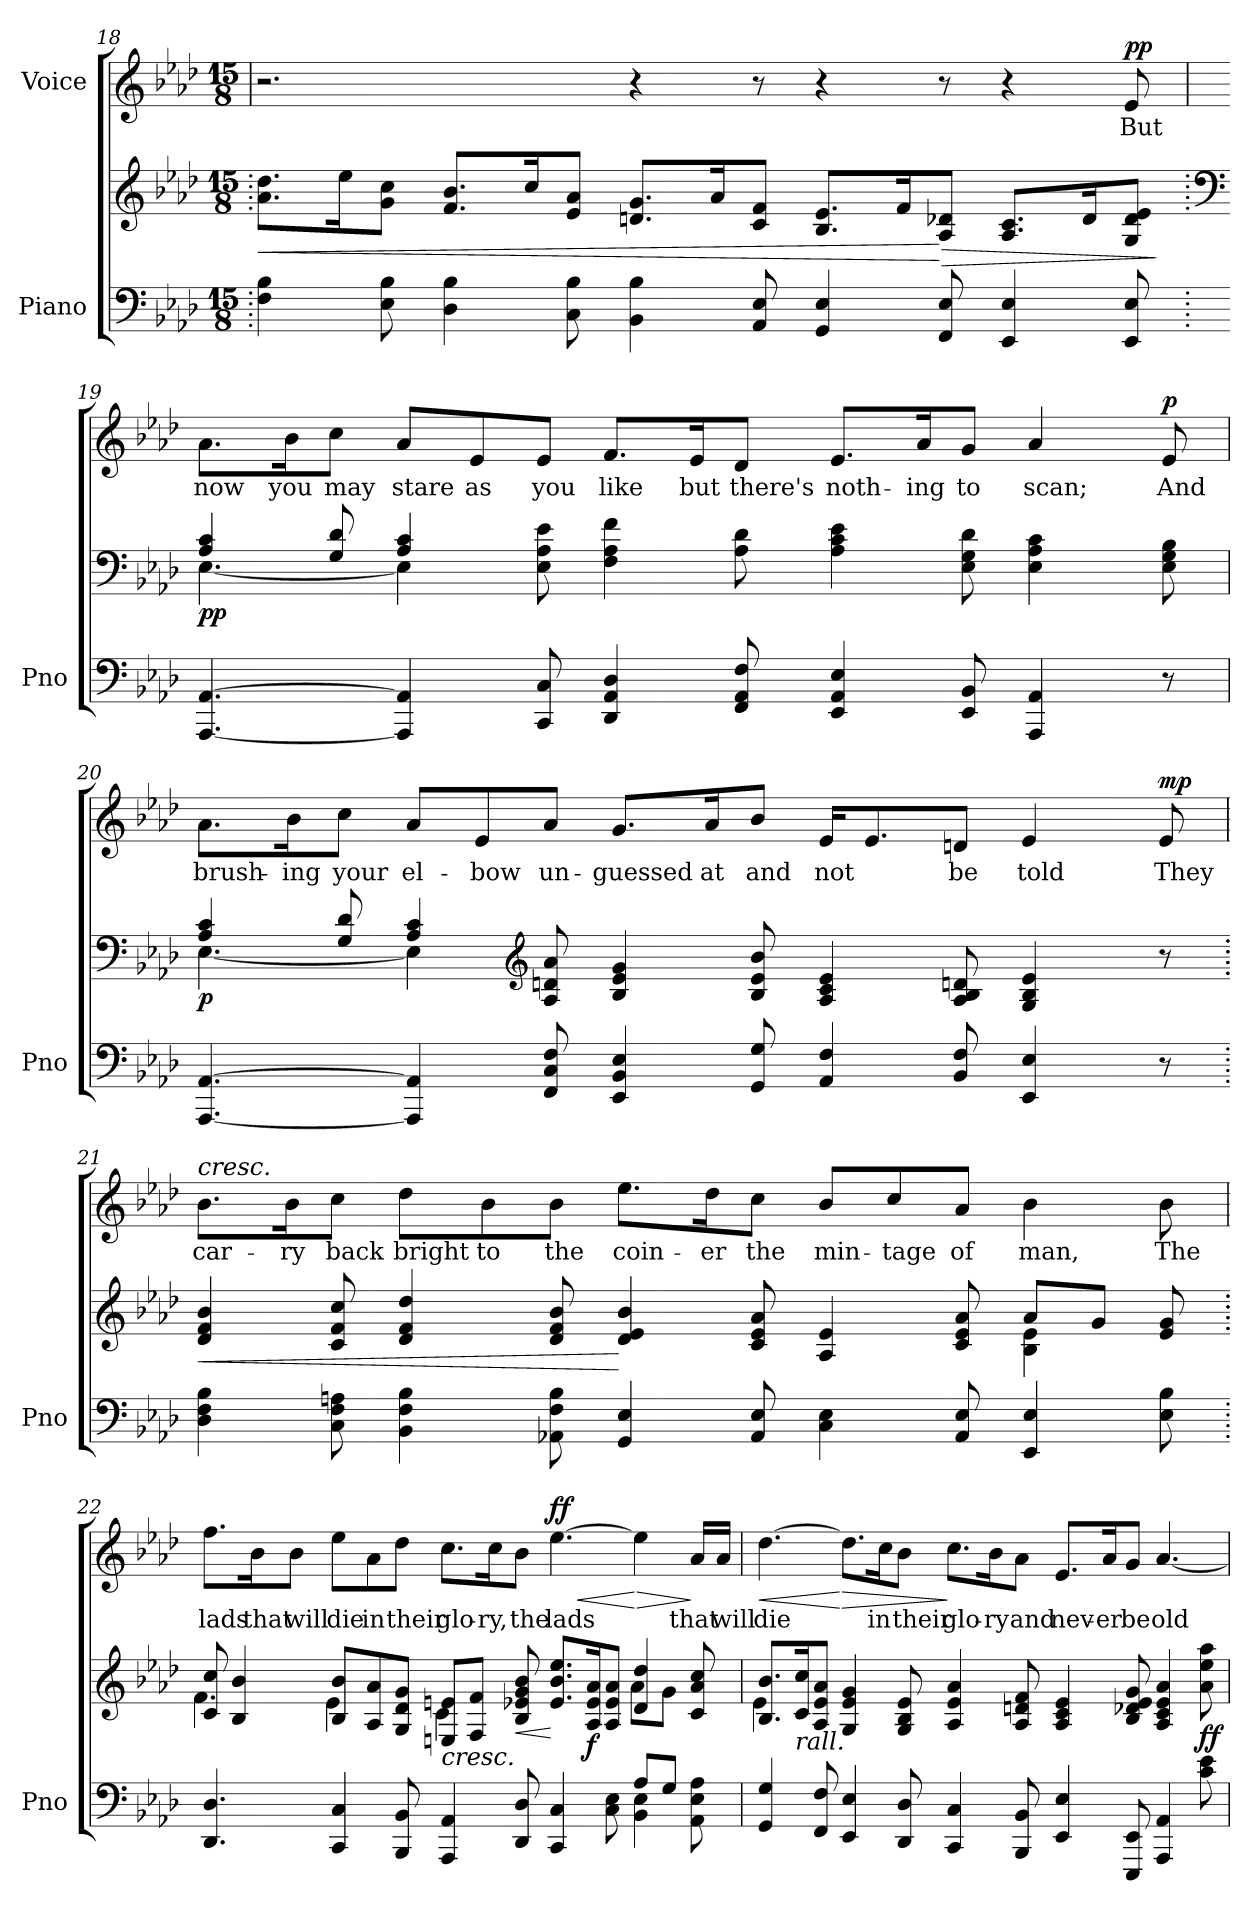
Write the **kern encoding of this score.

**kern	**kern	**dynam	**kern	**text	**dynam
*part2	*part2	*part2	*part1	*part1	*part1
*staff3	*staff2	*staff2/3	*staff1	*staff1	*staff1
*I"Piano	*	*	*I"Voice	*	*
*I'Pno	*	*	*	*	*
!!LO:LB:g=z
*clefF4	*clefG2	*	*clefG2	*	*
*k[b-e-a-d-]	*k[b-e-a-d-]	*	*k[b-e-a-d-]	*	*
*M15/8	*M15/8	*	*M15/8	*	*
=18.	=18.	=18	=18	=18	=18
!	!	!LO:HP:b	!	!	!
4F\ 4B-\	8.a-\ 8.dd-\L	<	2.r	.	.
.	16ee-\K	.	.	.	.
8E-\ 8B-\	8g\ 8cc\J	.	.	.	.
4D-\ 4B-\	8.f/ 8.b-/L	.	.	.	.
.	16cc/K	.	.	.	.
8C\ 8B-\	8e-/ 8a-/J	.	.	.	.
4BB-\ 4B-\	8.dn/ 8.g/L	.	4r	.	.
.	16a-/K	.	.	.	.
8AA-/ 8E-/	8c/ 8f/J	.	8r	.	.
4GG/ 4E-/	8.B-/ 8.e-/L	.	4r	.	.
.	16f/K	.	.	.	.
!	!	!LO:HP:n=1:b	!	!	!
8FF/ 8E-/	8A-/ 8d-X/J	[ >	8r	.	.
*	*	*	*MM104	*	*
4EE-/ 4E-/	8.A-/ 8.c/L	.	4r	.	.
.	16d-/K	.	.	.	.
!	!	!	!	!LO:LY:b	!LO:DY:a
8EE-/ 8E-/	8G/ 8d-/ 8e-/J	.	8e-/	But	pp
.	.	]	.	.	.
!!LO:LB:g=z
=19.	=19.	=19	=19	=19	=19
*	*clefF4	*	*	*	*
*	*^	*	*	*	*
!	!	!	!LO:DY:b	!	!LO:LY:b	!
[4.AAA-/ [4.AA-/	4A-/ 4c/	[4.E-\	pp	8.a-\L	now	.
!	!	!	!	!	!LO:LY:b	!
.	.	.	.	16b-\K	you	.
!	!	!	!	!	!LO:LY:b	!
.	8G/ 8d-/	.	.	8cc\J	may	.
!	!	!	!	!	!LO:LY:b	!
4AAA-/] 4AA-/]	4A-/ 4c/	4E-\]	.	8a-/L	stare	.
!	!	!	!	!	!LO:LY:b	!
.	.	.	.	8e-/	as	.
!	!	!	!	!	!LO:LY:b	!
8CC/ 8C/	8E-\ 8A-\ 8e-\	1ryy	.	8e-/J	you	.
!	!	!	!	!	!LO:LY:b	!
4DD-/ 4AA-/ 4D-/	4F\ 4A-\ 4f\	.	.	8.f/L	like	.
!	!	!	!	!	!LO:LY:b	!
.	.	.	.	16e-/K	but	.
!	!	!	!	!	!LO:LY:b	!
8FF/ 8AA-/ 8F/	8A-\ 8d-\	.	.	8d-/J	there's	.
!	!	!	!	!	!LO:LY:b	!
4EE-/ 4AA-/ 4E-/	4A-\ 4c\ 4e-\	.	.	8.e-/L	noth-	.
!	!	!	!	!	!LO:LY:b	!
.	.	.	.	16a-/K	-ing	.
!	!	!	!	!	!LO:LY:b	!
8EE-/ 8BB-/	8E-\ 8G\ 8d-\	.	.	8g/J	to	.
!	!	!	!	!	!LO:LY:b	!
4AAA-/ 4AA-/	4E-\ 4A-\ 4c\	.	.	4a-/	scan;	.
.	.	4ryy	.	.	.	.
!	!	!	!	!	!LO:LY:b	!LO:DY:a
8r	8E-\ 8G\ 8B-\	.	.	8e-/	And	p
!!LO:LB:g=z
=20	=20	=20	=20	=20	=20	=20
!	!	!	!LO:DY:b	!	!LO:LY:b	!
[4.AAA-/ [4.AA-/	4A-/ 4c/	[4.E-\	p	8.a-\L	brush-	.
!	!	!	!	!	!LO:LY:b	!
.	.	.	.	16b-\K	-ing	.
!	!	!	!	!	!LO:LY:b	!
.	8G/ 8d-/	.	.	8cc\J	your	.
!	!	!	!	!	!LO:LY:b	!
4AAA-/] 4AA-/]	4A-/ 4c/	4E-\]	.	8a-/L	el-	.
!	!	!	!	!	!LO:LY:b	!
.	.	.	.	8e-/	-bow	.
*	*clefG2	*	*	*	*	*
!	!	!	!	!	!LO:LY:b	!
8FF/ 8C/ 8F/	8A-/ 8dn/ 8a-/	1ryy	.	8a-/J	un-	.
!	!	!	!	!	!LO:LY:b	!
4EE-/ 4BB-/ 4E-/	4B-/ 4e-/ 4g/	.	.	8.g/L	-guessed	.
!	!	!	!	!	!LO:LY:b	!
.	.	.	.	16a-/K	at	.
!	!	!	!	!	!LO:LY:b	!
8GG/ 8G/	8B-/ 8e-/ 8b-/	.	.	8b-/J	and	.
!	!	!	!	!	!LO:LY:b	!
4AA-/ 4F/	4A-/ 4c/ 4e-/	.	.	16e-/KL	not	.
.	.	.	.	8.e-/	.	.
!	!	!	!	!	!LO:LY:b	!
8BB-/ 8F/	8A-/ 8B-/ 8dn/	.	.	8dn/J	be	.
!	!	!	!	!	!LO:LY:b	!
4EE-/ 4E-/	4G/ 4B-/ 4e-/	.	.	4e-/	told	.
.	.	4ryy	.	.	.	.
!	!	!	!	!	!LO:LY:b	!LO:DY:a
8r	8r	.	.	8e-/	They	mp
!!LO:PB:g=z
=21.	=21.	=21.	=21	=21	=21	=21
!	!	!	!	!LO:TX:a:i:t=cresc.	!	!
!	!	!	!LO:HP:b	!	!LO:LY:b	!
4D-\ 4F\ 4B-\	4d-/ 4f/ 4b-/	1.ryy	<	8.b-\L	car-	.
!	!	!	!	!	!LO:LY:b	!
.	.	.	.	16b-\K	-ry	.
!	!	!	!	!	!LO:LY:b	!
8C\ 8F\ 8An\	8c/ 8f/ 8cc/	.	.	8cc\J	back	.
!	!	!	!	!	!LO:LY:b	!
4BB-\ 4F\ 4B-\	4d-/ 4f/ 4dd-/	.	.	8dd-\L	bright	.
!	!	!	!	!	!LO:LY:b	!
.	.	.	.	8b-\	to	.
!	!	!	!	!	!LO:LY:b	!
8AA-X\ 8F\ 8B-\	8d-/ 8f/ 8b-/	.	.	8b-\J	the	.
!	!	!	!	!	!LO:LY:b	!
4GG/ 4E-/	4d-/ 4e-/ 4b-/	.	[	8.ee-\L	coin-	.
!	!	!	!	!	!LO:LY:b	!
.	.	.	.	16dd-\K	-er	.
!	!	!	!	!	!LO:LY:b	!
8AA-/ 8E-/	8c/ 8e-/ 8a-/	.	.	8cc\J	the	.
!	!	!	!	!	!LO:LY:b	!
4C\ 4E-\	4A-/ 4e-/	.	.	8b-/L	min-	.
!	!	!	!	!	!LO:LY:b	!
.	.	.	.	8cc/	-tage	.
!	!	!	!	!	!LO:LY:b	!
8AA-/ 8E-/	8c/ 8e-/ 8a-/	.	.	8a-/J	of	.
*	*	*	*	*MM100	*	*
!	!	!	!	!	!LO:LY:b	!
4EE-/ 4E-/	8a-/L	4B-\ 4e-\	.	4b-\	man,	.
.	8g/J	.	.	.	.	.
!	!	!	!LO:DY:b	!	!LO:LY:b	!
!	!	!	!LO:DY:n=1:b	!	!	!LO:DY:a
!	!	!	!	!	!	!LO:DY:n=1:a
8E-\ 8B-\	8e-/ 8g/	8ryy	f other-dynamics	8b-\	The	f other-dynamics
!!LO:LB:g=z
=22.	=22.	=22.	=22	=22	=22	=22
*^	*	*	*	*	*	*
!	!	!	!	!	!	!LO:LY:b	!
4.DD-/ 4.D-/	1.ryy	8c/ 8cc/	4.f\	.	8.ff\L	lads	.
.	.	4B-/ 4b-/	.	.	.	.	.
!	!	!	!	!	!	!LO:LY:b	!
.	.	.	.	.	16b-\K	that	.
!	!	!	!	!	!	!LO:LY:b	!
.	.	.	.	.	8b-\J	will	.
!	!	!	!	!	!	!LO:LY:b	!
4CC/ 4C/	.	8B-/ 8b-/L	4e-\	.	8ee-\L	die	.
!	!	!	!	!	!	!LO:LY:b	!
.	.	8A-/ 8a-/	.	.	8a-\	in	.
!	!	!	!	!	!	!LO:LY:b	!
8BBB-/ 8BB-/	.	8G/ 8d-/ 8g/J	8ryy	.	8dd-\J	their	.
!	!	!	!	!LO:HP:b	!	!LO:LY:b	!
4AAA-/ 4AA-/	.	8En/ 8en/L	4c\	<	8.cc\L	glo-	.
.	.	8F/ 8f/J	.	.	.	.	.
!	!	!	!	!	!	!LO:LY:b	!
.	.	.	.	.	16cc\K	-ry,	.
!	!	!	!	!LO:HP:b	!	!LO:LY:b	!
8DD-/ 8D-/	.	8B-/ 8e-X/ 8g/ 8b-/	2ryy	<	8b-\J	the	.
!	!	!	!	!	!	!LO:LY:b	!LO:HP:b
!	!	!	!	!	!	!	!LO:DY:n=1:a
4CC/ 4C/	.	8.e-/ 8.b-/ 8.ee-/L	.	[	[4.ee-\	lads	< ff
!	!	!	!	!LO:DY:n=1:b	!	!	!
.	.	16A-/ 16e-/ 16a-/K	.	[ f	.	.	.
8C\ 8E-\	.	8A-/ 8e-/ 8a-/J	.	.	.	.	.
!	!	!	!	!	!	!	!LO:HP:n=1:b
8A-/L	4BB-\ 4E-\	4d-/ 4dd-/	8a-\L	.	4ee-\]	.	[ >
8G/J	.	.	8g\J	.	.	.	.
!	!	!	!	!	!	!LO:LY:b	!
8AA-\ 8E-\ 8A-\	8ryy	8c/ 8a-/ 8cc/	8ryy	.	16a-/LL	that	]
!	!	!	!	!	!	!LO:LY:b	!
.	.	.	.	.	16a-/JJ	will	.
*v	*v	*	*	*	*	*	*
!!LO:LB:g=z
=23	=23	=23	=23	=23	=23	=23
*	*	*	*	*MM96	*	*
!	!	!	!	!LO:TX:a:i:t=rall.	!	!
!	!	!	!	!	!LO:LY:b	!LO:HP:b
*	*	*	*	*^	*	*
4GG/ 4G/	8.B-/ 8.b-/L	4e-\	.	[4.dd-\	1..ryy	die	<
!	!LO:TX:b:i:t=rall.	!	!	!	!	!	!
.	16c/ 16cc/K	.	.	.	.	.	.
8FF/ 8F/	8A-/ 8e-/ 8a-/J	1ryy	.	.	.	.	.
!	!	!	!	!	!	!	!LO:HP:n=1:b
4EE-/ 4E-/	4G/ 4e-/ 4g/	.	.	8.dd-\L]	.	.	[ >
!	!	!	!	!	!	!LO:LY:b	!
.	.	.	.	16cc\K	.	in	.
!	!	!	!	!	!	!LO:LY:b	!
8DD-/ 8D-/	8G/ 8B-/ 8e-/	.	.	8b-\J	.	their	.
!	!	!	!	!	!	!LO:LY:b	!
4CC/ 4C/	4A-/ 4e-/ 4a-/	.	.	8.cc\L	.	glo-	]
!	!	!	!	!	!	!LO:LY:b	!
.	.	.	.	16b-\K	.	-ry	.
*	*	*	*	*MM90	*	*	*
!	!	!	!	!	!	!LO:LY:b	!
8BBB-/ 8BB-/	8A-/ 8dn/ 8f/	.	.	8a-\J	.	and	.
!	!	!	!	!	!	!LO:LY:b	!
4EE-/ 4E-/	4A-/ 4c/ 4e-/	.	.	8.e-/L	.	nev-	.
.	.	2ryy	.	.	.	.	.
!	!	!	!	!	!	!LO:LY:b	!
.	.	.	.	16a-/K	.	-er	.
!	!	!	!	!	!	!LO:LY:b	!
8EEE-/ 8EE-/	8B-/ 8d-X/ 8e-/ 8g/	.	.	8g/J	.	be	.
!	!	!	!	!	!	!LO:LY:b	!
4AAA-/ 4AA-/	4A-/ 4c/ 4e-/ 4a-/	.	.	[4.a-/	.	old	.
*	*	*	*	*MM100	*	*	*
!	!	!	!LO:DY:b	!	!	!	!
8c\ 8e-\	8a-\ 8ee-\ 8aa-\	8ryy	ff	.	8ryy	.	.
*	*v	*v	*	*	*	*	*
*	*	*	*v	*v	*	*
=	=	=	=	=	=
*-	*-	*-	*-	*-	*-
